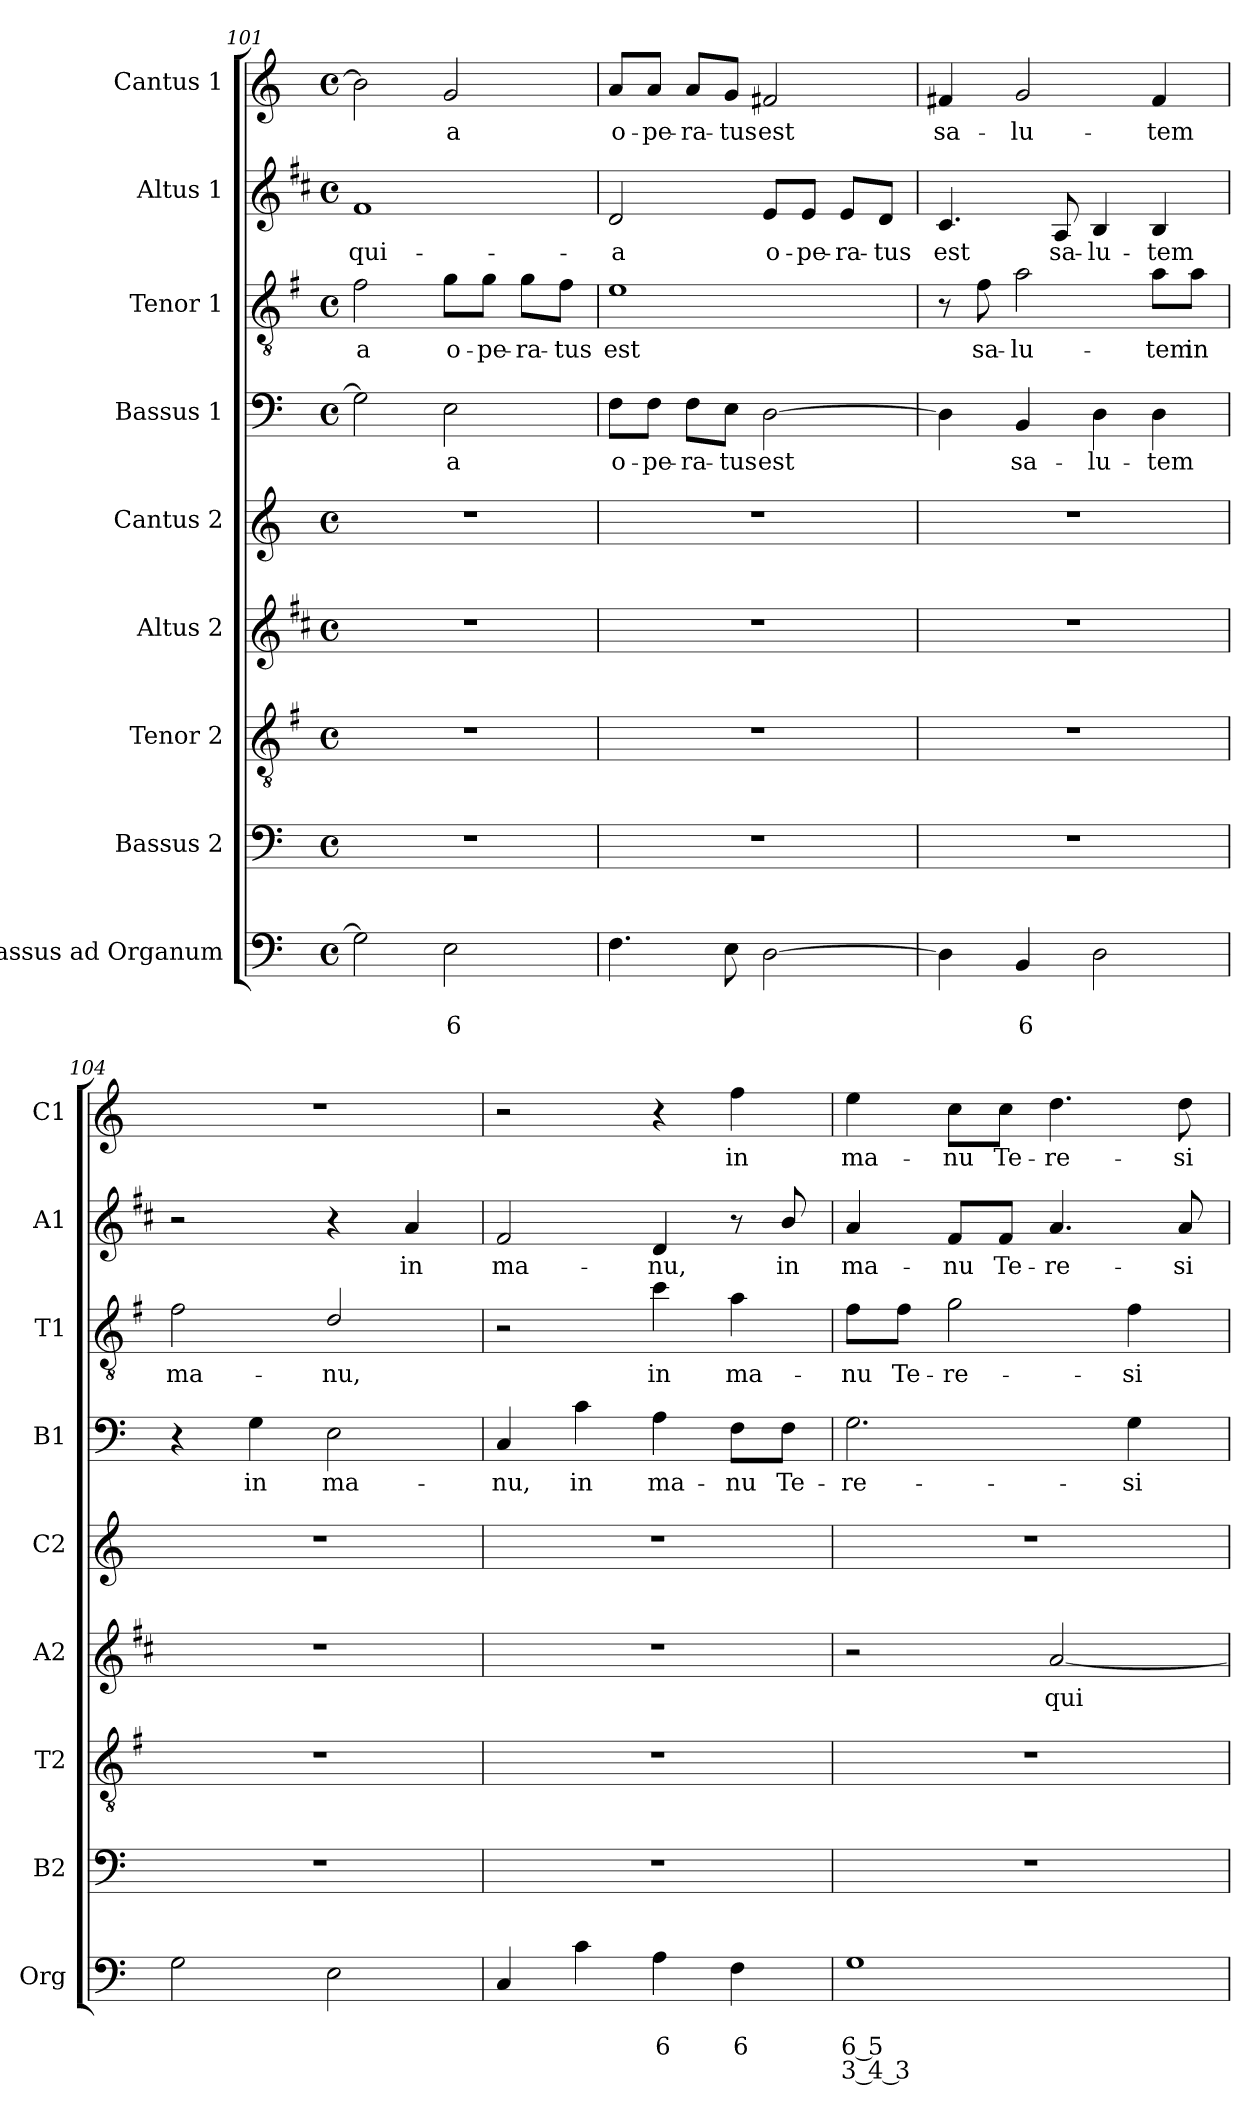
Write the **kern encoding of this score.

**kern	**text	**text	**text	**kern	**kern	**kern	**text	**kern	**kern	**text	**kern	**text	**kern	**text	**kern	**text
*part9	*part9	*part9	*part9	*part8	*part7	*part6	*part6	*part5	*part4	*part4	*part3	*part3	*part2	*part2	*part1	*part1
*staff9	*staff9	*staff9	*staff9	*staff8	*staff7	*staff6	*staff6	*staff5	*staff4	*staff4	*staff3	*staff3	*staff2	*staff2	*staff1	*staff1
*I"Bassus ad Organum	*	*	*	*I"Bassus 2	*I"Tenor 2	*I"Altus 2	*	*I"Cantus 2	*I"Bassus 1	*	*I"Tenor 1	*	*I"Altus 1	*	*I"Cantus 1	*
*I'Org	*	*	*	*I'B2	*I'T2	*I'A2	*	*I'C2	*I'B1	*	*I'T1	*	*I'A1	*	*I'C1	*
*clefF4	*	*	*	*clefF4	*clefGv2	*clefG2	*	*clefG2	*clefF4	*	*clefGv2	*	*clefG2	*	*clefG2	*
*	*	*	*	*	*ITrd4c7	*ITrd1c2	*	*	*	*	*ITrd4c7	*	*ITrd1c2	*	*	*
*k[]	*	*	*	*k[]	*k[]	*k[]	*	*k[]	*k[]	*	*k[]	*	*k[]	*	*k[]	*
*C:	*	*	*	*C:	*C:	*C:	*	*C:	*C:	*	*C:	*	*C:	*	*C:	*
*M4/4	*	*	*	*M4/4	*M4/4	*M4/4	*	*M4/4	*M4/4	*	*M4/4	*	*M4/4	*	*M4/4	*
*met(c)	*	*	*	*met(c)	*met(c)	*met(c)	*	*met(c)	*met(c)	*	*met(c)	*	*met(c)	*	*met(c)	*
=101	=101	=101	=101	=101	=101	=101	=101	=101	=101	=101	=101	=101	=101	=101	=101	=101
!	!	!	!	!	!	!	!	!	!	!	!	!LO:LY:b	!	!LO:LY:b	!	!
2G\]	.	.	.	1r	1r	1r	.	1r	2G\]	.	2B\	-a	1e	qui-	2b\]	.
!	!	!LO:LY:b	!	!	!	!	!	!	!	!LO:LY:b	!	!LO:LY:b	!	!	!	!LO:LY:b
2E\	.	6	.	.	.	.	.	.	2E\	-a	8c\L	o-	.	.	2g/	-a
!	!	!	!	!	!	!	!	!	!	!	!	!LO:LY:b	!	!	!	!
.	.	.	.	.	.	.	.	.	.	.	8c\J	-pe-	.	.	.	.
!	!	!	!	!	!	!	!	!	!	!	!	!LO:LY:b	!	!	!	!
.	.	.	.	.	.	.	.	.	.	.	8c\L	-ra-	.	.	.	.
!	!	!	!	!	!	!	!	!	!	!	!	!LO:LY:b	!	!	!	!
.	.	.	.	.	.	.	.	.	.	.	8B\J	-tus	.	.	.	.
!!LO:LB:g=z
=102	=102	=102	=102	=102	=102	=102	=102	=102	=102	=102	=102	=102	=102	=102	=102	=102
!	!	!	!	!	!	!	!	!	!	!LO:LY:b	!	!LO:LY:b	!	!LO:LY:b	!	!LO:LY:b
4.F\	.	.	.	1r	1r	1r	.	1r	8F\L	o-	1A	est	2c/	-a	8a/L	o-
!	!	!	!	!	!	!	!	!	!	!LO:LY:b	!	!	!	!	!	!LO:LY:b
.	.	.	.	.	.	.	.	.	8F\J	-pe-	.	.	.	.	8a/J	-pe-
!	!	!	!	!	!	!	!	!	!	!LO:LY:b	!	!	!	!	!	!LO:LY:b
.	.	.	.	.	.	.	.	.	8F\L	-ra-	.	.	.	.	8a/L	-ra-
!	!	!	!	!	!	!	!	!	!	!LO:LY:b	!	!	!	!	!	!LO:LY:b
8E\	.	.	.	.	.	.	.	.	8E\J	-tus	.	.	.	.	8g/J	-tus
!	!	!	!	!	!	!	!	!	!	!LO:LY:b	!	!	!	!LO:LY:b	!	!LO:LY:b
[2D\	.	.	.	.	.	.	.	.	[2D\	est	.	.	8d/L	o-	2f#X/	est
!	!	!	!	!	!	!	!	!	!	!	!	!	!	!LO:LY:b	!	!
.	.	.	.	.	.	.	.	.	.	.	.	.	8d/J	-pe-	.	.
!	!	!	!	!	!	!	!	!	!	!	!	!	!	!LO:LY:b	!	!
.	.	.	.	.	.	.	.	.	.	.	.	.	8d/L	-ra-	.	.
!	!	!	!	!	!	!	!	!	!	!	!	!	!	!LO:LY:b	!	!
.	.	.	.	.	.	.	.	.	.	.	.	.	8c/J	-tus	.	.
=103	=103	=103	=103	=103	=103	=103	=103	=103	=103	=103	=103	=103	=103	=103	=103	=103
!	!	!	!	!	!	!	!	!	!	!	!	!	!	!LO:LY:b	!	!LO:LY:b
4D\]	.	.	.	1r	1r	1r	.	1r	4D\]	.	8r	.	4.B/	est	4f#X/	sa-
!	!	!	!	!	!	!	!	!	!	!	!	!LO:LY:b	!	!	!	!
.	.	.	.	.	.	.	.	.	.	.	8B\	sa-	.	.	.	.
!	!	!LO:LY:b	!	!	!	!	!	!	!	!LO:LY:b	!	!LO:LY:b	!	!	!	!LO:LY:b
4BB/	.	6	.	.	.	.	.	.	4BB/	sa-	2d\	-lu-	.	.	2g/	-lu-
!	!	!	!	!	!	!	!	!	!	!	!	!	!	!LO:LY:b	!	!
.	.	.	.	.	.	.	.	.	.	.	.	.	8G/	sa-	.	.
!	!	!	!	!	!	!	!	!	!	!LO:LY:b	!	!	!	!LO:LY:b	!	!
2D\	.	.	.	.	.	.	.	.	4D\	-lu-	.	.	4A/	-lu-	.	.
!	!	!	!	!	!	!	!	!	!	!LO:LY:b	!	!LO:LY:b	!	!LO:LY:b	!	!LO:LY:b
.	.	.	.	.	.	.	.	.	4D\	-tem	8d\L	-tem	4A/	-tem	4f#/	-tem
!	!	!	!	!	!	!	!	!	!	!	!	!LO:LY:b	!	!	!	!
.	.	.	.	.	.	.	.	.	.	.	8d\J	in	.	.	.	.
=104	=104	=104	=104	=104	=104	=104	=104	=104	=104	=104	=104	=104	=104	=104	=104	=104
!	!	!	!	!	!	!	!	!	!	!	!	!LO:LY:b	!	!	!	!
2G\	.	.	.	1r	1r	1r	.	1r	4r	.	2B\	ma-	2r	.	1r	.
!	!	!	!	!	!	!	!	!	!	!LO:LY:b	!	!	!	!	!	!
.	.	.	.	.	.	.	.	.	4G\	in	.	.	.	.	.	.
!	!	!	!	!	!	!	!	!	!	!LO:LY:b	!	!LO:LY:b	!	!	!	!
2E\	.	.	.	.	.	.	.	.	2E\	ma-	2G/	-nu,	4r	.	.	.
!	!	!	!	!	!	!	!	!	!	!	!	!	!	!LO:LY:b	!	!
.	.	.	.	.	.	.	.	.	.	.	.	.	4g/	in	.	.
=105	=105	=105	=105	=105	=105	=105	=105	=105	=105	=105	=105	=105	=105	=105	=105	=105
!	!	!	!	!	!	!	!	!	!	!LO:LY:b	!	!	!	!LO:LY:b	!	!
4C/	.	.	.	1r	1r	1r	.	1r	4C/	-nu,	2r	.	2e/	ma-	2r	.
!	!	!	!	!	!	!	!	!	!	!LO:LY:b	!	!	!	!	!	!
4c\	.	.	.	.	.	.	.	.	4c\	in	.	.	.	.	.	.
!	!	!LO:LY:b	!	!	!	!	!	!	!	!LO:LY:b	!	!LO:LY:b	!	!LO:LY:b	!	!
4A\	.	6	.	.	.	.	.	.	4A\	ma-	4f\	in	4c/	-nu,	4r	.
!	!	!LO:LY:b	!	!	!	!	!	!	!	!LO:LY:b	!	!LO:LY:b	!	!	!	!LO:LY:b
4F\	.	6	.	.	.	.	.	.	8F\L	-nu	4d\	ma-	8r	.	4ff\	in
!	!	!	!	!	!	!	!	!	!	!LO:LY:b	!	!	!	!LO:LY:b	!	!
.	.	.	.	.	.	.	.	.	8F\J	Te-	.	.	8a/	in	.	.
=106	=106	=106	=106	=106	=106	=106	=106	=106	=106	=106	=106	=106	=106	=106	=106	=106
!	!	!LO:LY:b	!LO:LY:b	!	!	!	!	!	!	!LO:LY:b	!	!LO:LY:b	!	!LO:LY:b	!	!LO:LY:b
1G	.	6 5	3 4 3	1r	1r	2r	.	1r	2.G\	-re-	8B\L	-nu	4g/	ma-	4ee\	ma-
!	!	!	!	!	!	!	!	!	!	!	!	!LO:LY:b	!	!	!	!
.	.	.	.	.	.	.	.	.	.	.	8B\J	Te-	.	.	.	.
!	!	!	!	!	!	!	!	!	!	!	!	!LO:LY:b	!	!LO:LY:b	!	!LO:LY:b
.	.	.	.	.	.	.	.	.	.	.	2c\	-re-	8e/L	-nu	8cc\L	-nu
!	!	!	!	!	!	!	!	!	!	!	!	!	!	!LO:LY:b	!	!LO:LY:b
.	.	.	.	.	.	.	.	.	.	.	.	.	8e/J	Te-	8cc\J	Te-
!	!	!	!	!	!	!	!LO:LY:b	!	!	!	!	!	!	!LO:LY:b	!	!LO:LY:b
.	.	.	.	.	.	[2g/	qui-	.	.	.	.	.	4.g/	-re-	4.dd\	-re-
!	!	!	!	!	!	!	!	!	!	!LO:LY:b	!	!LO:LY:b	!	!	!	!
.	.	.	.	.	.	.	.	.	4G\	-si-	4B\	-si-	.	.	.	.
!	!	!	!	!	!	!	!	!	!	!	!	!	!	!LO:LY:b	!	!LO:LY:b
.	.	.	.	.	.	.	.	.	.	.	.	.	8g/	-si-	8dd\	-si-
=	=	=	=	=	=	=	=	=	=	=	=	=	=	=	=	=
*-	*-	*-	*-	*-	*-	*-	*-	*-	*-	*-	*-	*-	*-	*-	*-	*-
